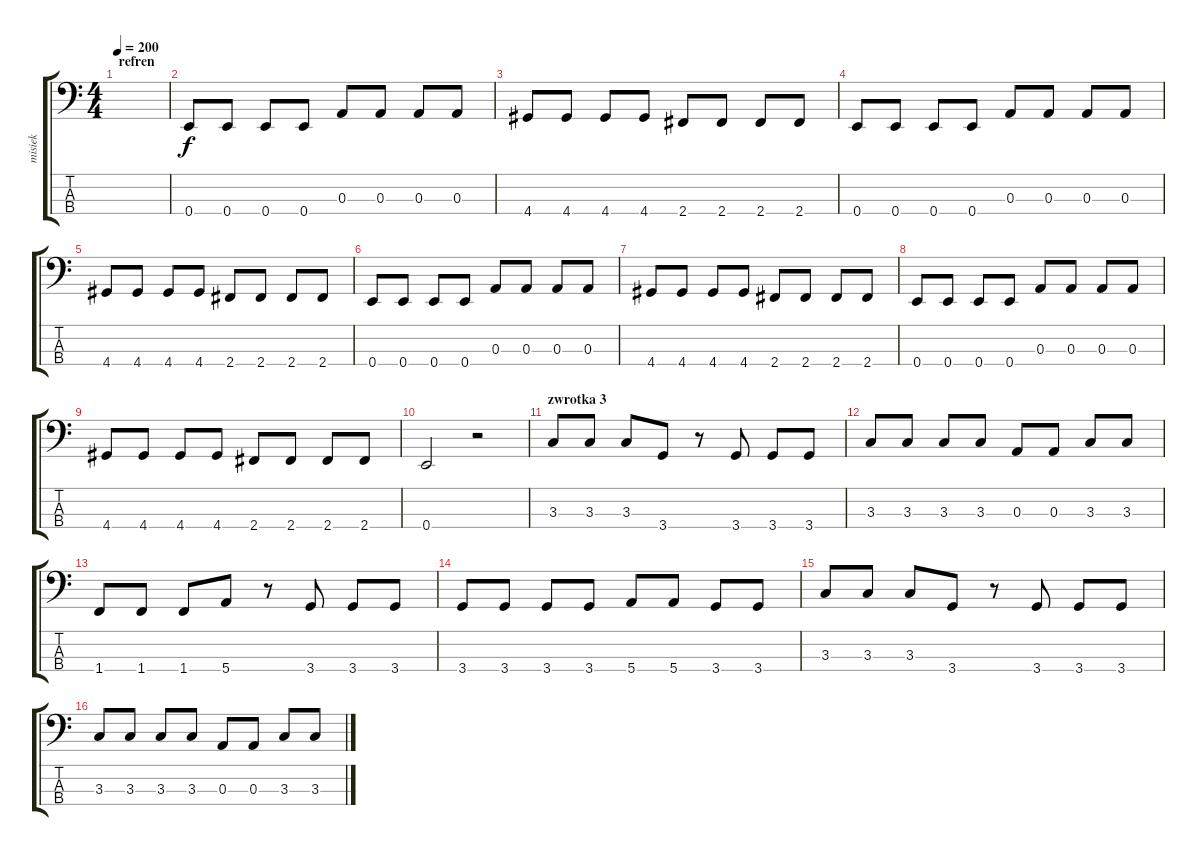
\track ("misiek" "misiek") {instrument electricbasspick}
\staff {score tabs}
\tuning (G2 D2 A1 E1) {hide}
\ts (4 4)
\section ("" "refren")
\tempo 200
\clef f4
\ks c
|
0.4.8 0.4.8 0.4.8 0.4.8 0.3.8 0.3.8 0.3.8 0.3.8 |
4.4.8 4.4.8 4.4.8 4.4.8 2.4.8 2.4.8 2.4.8 2.4.8 |
0.4.8 0.4.8 0.4.8 0.4.8 0.3.8 0.3.8 0.3.8 0.3.8 |
4.4.8 4.4.8 4.4.8 4.4.8 2.4.8 2.4.8 2.4.8 2.4.8 |
0.4.8 0.4.8 0.4.8 0.4.8 0.3.8 0.3.8 0.3.8 0.3.8 |
4.4.8 4.4.8 4.4.8 4.4.8 2.4.8 2.4.8 2.4.8 2.4.8 |
0.4.8 0.4.8 0.4.8 0.4.8 0.3.8 0.3.8 0.3.8 0.3.8 |
4.4.8 4.4.8 4.4.8 4.4.8 2.4.8 2.4.8 2.4.8 2.4.8 |
0.4.2 r.2 |
\section ("" "zwrotka 3")
3.3.8 3.3.8 3.3.8 3.4.8 r.8 3.4.8 3.4.8 3.4.8 |
3.3.8 3.3.8 3.3.8 3.3.8 0.3.8 0.3.8 3.3.8 3.3.8 |
1.4.8 1.4.8 1.4.8 5.4.8 r.8 3.4.8 3.4.8 3.4.8 |
3.4.8 3.4.8 3.4.8 3.4.8 5.4.8 5.4.8 3.4.8 3.4.8 |
3.3.8 3.3.8 3.3.8 3.4.8 r.8 3.4.8 3.4.8 3.4.8 |
3.3.8 3.3.8 3.3.8 3.3.8 0.3.8 0.3.8 3.3.8 3.3.8
